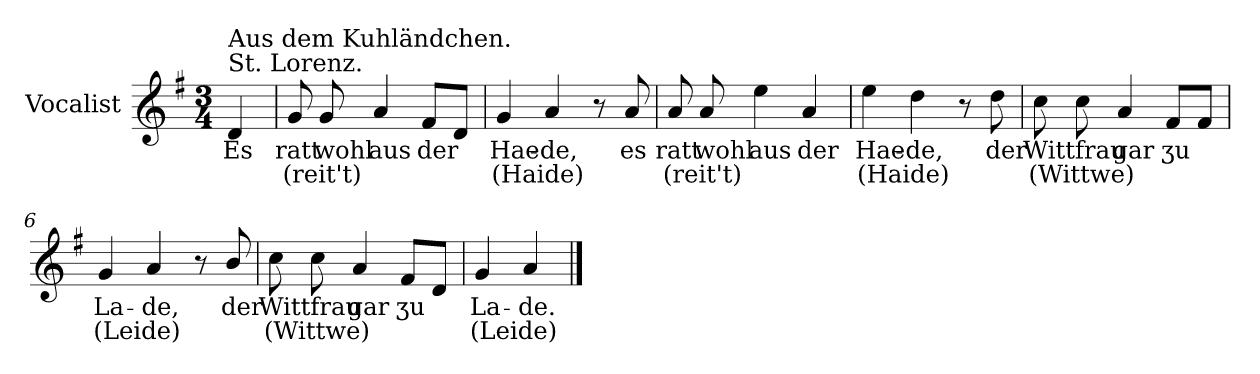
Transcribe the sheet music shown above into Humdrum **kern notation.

**kern	**text	**text
*part1	*part1	*part1
*staff1	*staff1	*staff1
*I"Vocalist	*	*
*k[f#]	*	*
*G:	*	*
*M3/4	*	*
=	=	=
!LO:TX:a:t=St. Lorenz.	!	!
!LO:TX:a:t=Aus dem Kuhländchen.	!	!
4d	Es	.
=1	=1	=1
8g	ratt	(reit't)
8g	wohl	.
4a	aus	.
8f#L	der	.
8dJ	.	.
=2	=2	=2
4g	Hae-	(Haide)
4a	-de,	.
8r	.	.
8a	es	.
=3	=3	=3
8a	ratt	(reit't)
8a	wohl	.
4ee	aus	.
4a	der	.
=4	=4	=4
4ee	Hae-	(Haide)
4dd	-de,	.
8r	.	.
8dd	der	.
=5	=5	=5
8cc	Wittfrau	(Wittwe)
8cc	.	.
4a	gar	.
8f#L	ʒu	.
8f#J	.	.
=6	=6	=6
4g	La-	(Leide)
4a	-de,	.
8r	.	.
8b/	der	.
=7	=7	=7
8cc	Wittfrau	(Wittwe)
8cc	.	.
4a	gar	.
8f#L	ʒu	.
8dJ	.	.
=8	=8	=8
4g	La-	(Leide)
4a	-de.	.
==	==	==
*-	*-	*-
